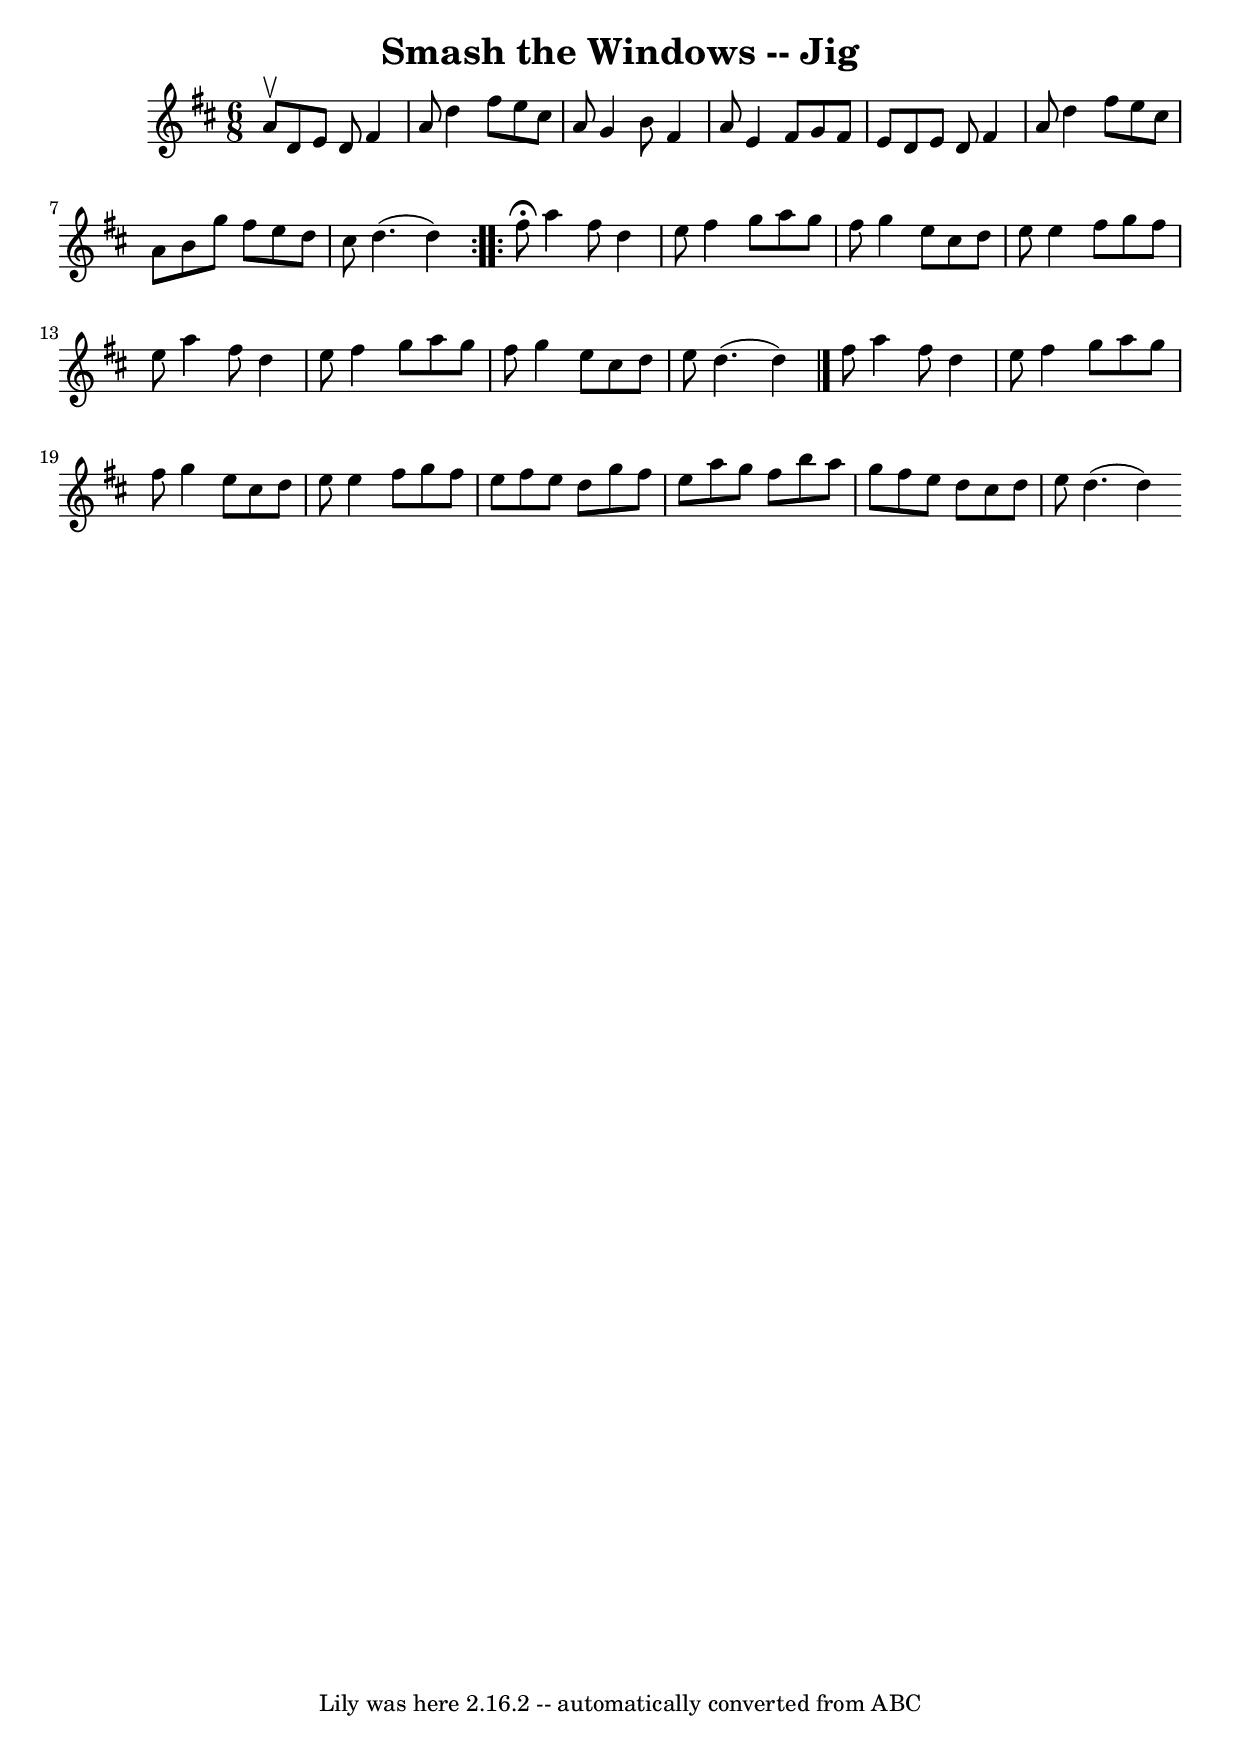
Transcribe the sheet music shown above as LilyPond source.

\version "2.16.2"
\include "Mammoth.ily"
\header {
  %% book = "Ryan's Mammoth Collection"
  crossRefNumber = "1"
  footnotes = "\\\\88 459"
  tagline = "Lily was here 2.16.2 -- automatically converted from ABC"
  title = "Smash the Windows -- Jig"

}
voicedefault =  {



  \repeat volta 2 {

    \time 6/8 
    \key d \major     a'8^\upbow  |
    d'8 e'8 d'8 fis'4        a'8     |
    d''4 fis''8 e''8 cis''8 a'8    |
    g'4         b'8 fis'4 a'8     |
    e'4 fis'8 g'8 fis'8 e'8     |
    d'8 e'8 d'8 fis'4 a'8    |
    d''4 fis''8         e''8 cis''8 a'8     |
    b'8 g''8 fis''8 e''8 d''8         cis''8     |
    d''4. (d''4)   
  }     
  \repeat volta 2 {     fis''8^\fermata  |
    a''4 fis''8 d''4 e''8    |
    fis''4         g''8 a''8 g''8 fis''8     |
    g''4 e''8 cis''8 d''8         e''8     |
    e''4 fis''8 g''8 fis''8 e''8    |
         a''4 fis''8 d''4 e''8     |
    fis''4 g''8 a''8 g''8         fis''8     |
    g''4 e''8 cis''8 d''8 e''8    |
    d''4. (d''4) \bar "|." fis''8  |
    a''4 fis''8 d''4 e''8   |
    fis''4 g''8 a''8 g''8 fis''8    |
    g''4         e''8 cis''8 d''8 e''8     |
    e''4 fis''8 g''8 fis''8        e''8     |
    fis''8 e''8 d''8 g''8 fis''8 e''8     |
    a''8 g''8 fis''8 b''8 a''8 g''8    |
    fis''8       e''8 d''8 cis''8 d''8 e''8     |
    d''4. (d''4)        \bar " |."   
  }

}

\score{
  <<

    \context Staff="default"
    {
      \voicedefault 
      
    }

  >>
  \layout {
    
  }
  \midi {
  }

}
